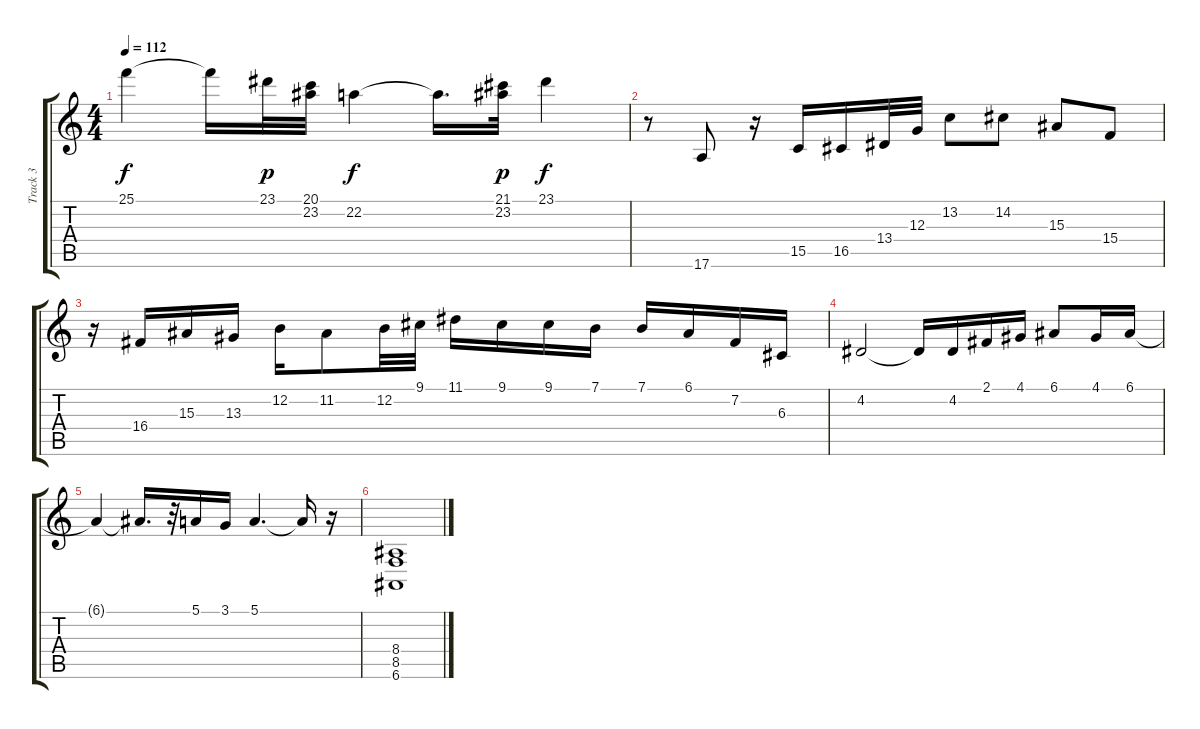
\track ("Track 3" "Track 3") {instrument trumpet}
\staff {score tabs}
\tuning (E4 B3 G3 D3 A2 E2) {hide}
\ts (4 4)
\tempo 112
\clef g2
\ks c
25.1.4{dy f} 25.1{t}.16 23.1.32{dy p} (20.1 23.2).32 22.2.4{dy f} 22.2{t}.16{d} (21.1 23.2).32{dy p} 23.1.4{dy f} |
r.8 17.6.8 r.16 15.5.16 16.5.16 13.4.32 12.3.32 13.2.8 14.2.8 15.3.8 15.4.8 |
r.16 16.4.16 15.3.16 13.3.16 12.2.16 11.2.8 12.2.32 9.1.32 11.1.16 9.1.16 9.1.16 7.1.16 7.1.16 6.1.16 7.2.16 6.3.16 |
4.2.2 4.2{t}.16 4.2.16 2.1.16 4.1.16 6.1.8 4.1.16 6.1.16 |
6.1{t}.4 6.1{t}.16{d} r.32 5.1.16 3.1.16 5.1.4{d} 5.1{t}.16 r.16 |
(8.4 8.5 6.6).1
